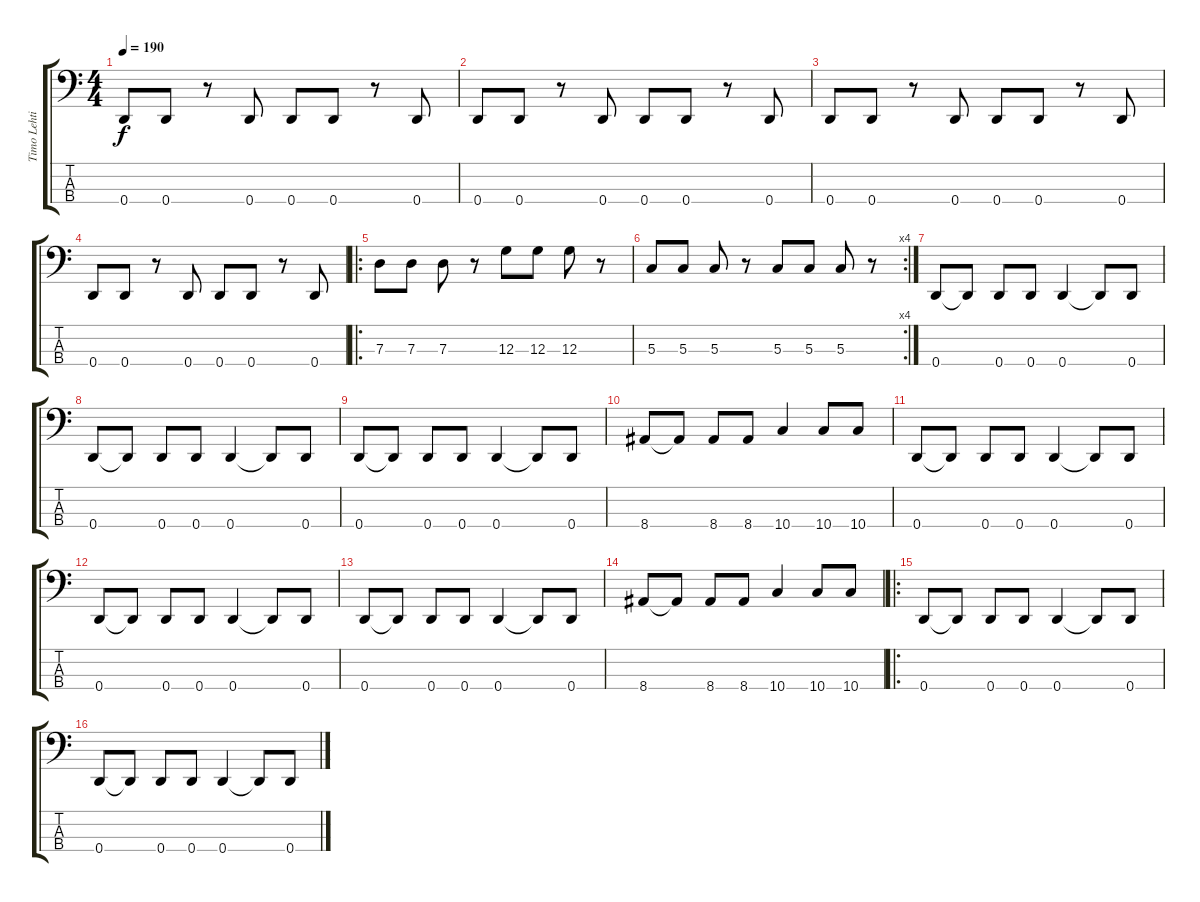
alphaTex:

\track ("Timo Lehtinen" "Timo Lehti") {instrument slapbass2}
\staff {score tabs}
\tuning (F2 C2 G1 D1) {hide}
\ts (4 4)
\tempo 190
\clef f4
\ks c
0.4.8{dy f} 0.4.8 r.8 0.4.8 0.4.8 0.4.8 r.8 0.4.8 |
0.4.8 0.4.8 r.8 0.4.8 0.4.8 0.4.8 r.8 0.4.8 |
0.4.8 0.4.8 r.8 0.4.8 0.4.8 0.4.8 r.8 0.4.8 |
0.4.8 0.4.8 r.8 0.4.8 0.4.8 0.4.8 r.8 0.4.8 |
\ro
7.3.8 7.3.8 7.3.8 r.8 12.3.8 12.3.8 12.3.8 r.8 |
\rc 4
5.3.8 5.3.8 5.3.8 r.8 5.3.8 5.3.8 5.3.8 r.8 |
0.4.8 0.4{t}.8 0.4.8 0.4.8 0.4.4 0.4{t}.8 0.4.8 |
0.4.8 0.4{t}.8 0.4.8 0.4.8 0.4.4 0.4{t}.8 0.4.8 |
0.4.8 0.4{t}.8 0.4.8 0.4.8 0.4.4 0.4{t}.8 0.4.8 |
8.4.8 8.4{t}.8 8.4.8 8.4.8 10.4.4 10.4.8 10.4.8 |
0.4.8 0.4{t}.8 0.4.8 0.4.8 0.4.4 0.4{t}.8 0.4.8 |
0.4.8 0.4{t}.8 0.4.8 0.4.8 0.4.4 0.4{t}.8 0.4.8 |
0.4.8 0.4{t}.8 0.4.8 0.4.8 0.4.4 0.4{t}.8 0.4.8 |
8.4.8 8.4{t}.8 8.4.8 8.4.8 10.4.4 10.4.8 10.4.8 |
\ro
0.4.8 0.4{t}.8 0.4.8 0.4.8 0.4.4 0.4{t}.8 0.4.8 |
0.4.8 0.4{t}.8 0.4.8 0.4.8 0.4.4 0.4{t}.8 0.4.8
